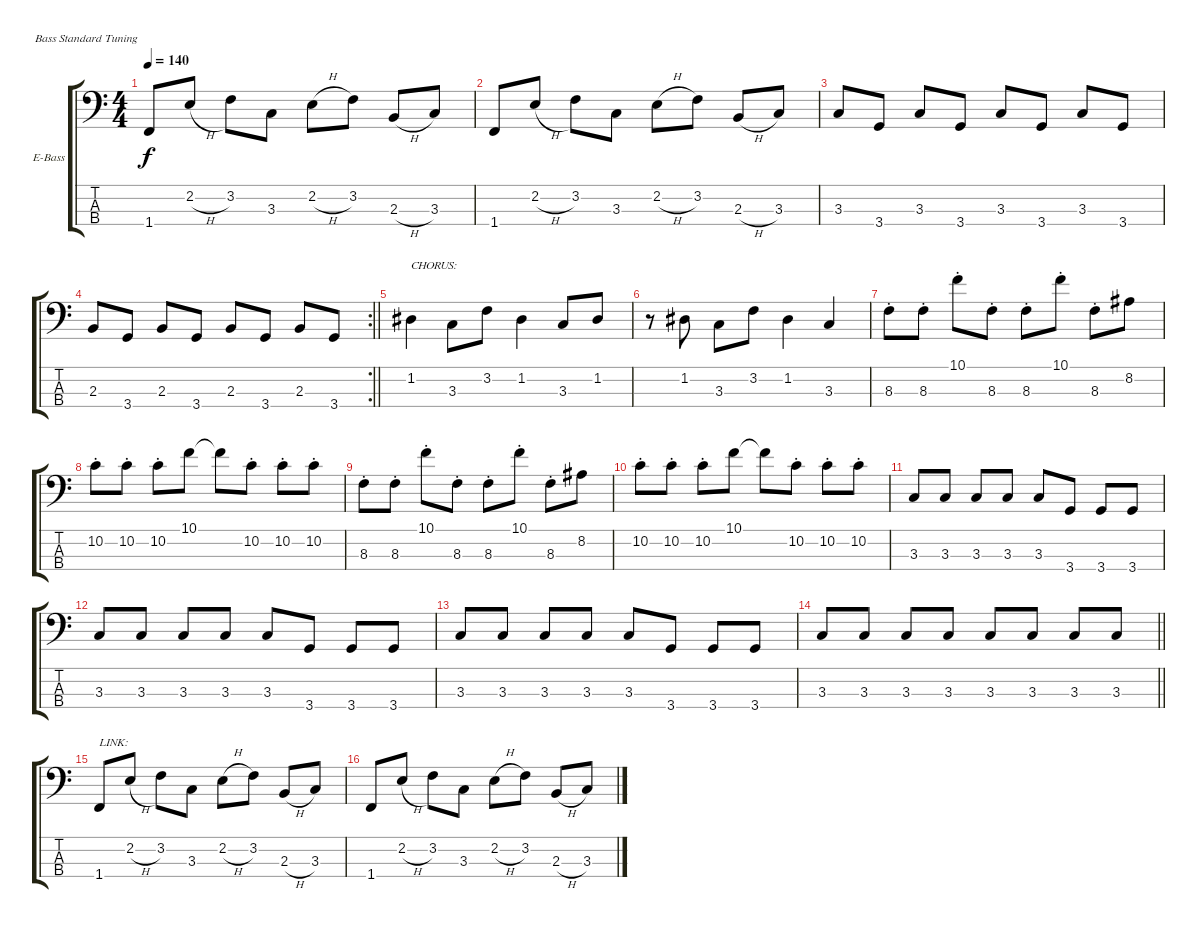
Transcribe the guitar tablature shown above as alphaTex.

\defaultSystemsLayout 4
\bracketExtendMode groupsimilarinstruments
\firstSystemTrackNameOrientation horizontal
\otherSystemsTrackNameOrientation horizontal
\track ("Electric Bass" "E-Bass") {instrument electricbassfinger}
\staff {score tabs}
\tuning (G2 D2 A1 E1)
\ts (4 4)
\tempo 140
\clef f4
\ks c
1.4.8{dy f} 2.2{h}.8 3.2.8 3.3.8 2.2{h}.8 3.2.8 2.3{h}.8 3.3.8 |
1.4.8 2.2{h}.8 3.2.8 3.3.8 2.2{h}.8 3.2.8 2.3{h}.8 3.3.8 |
3.3.8 3.4.8 3.3.8 3.4.8 3.3.8 3.4.8 3.3.8 3.4.8 |
\rc 2
\barLineRight lightlight
2.3.8 3.4.8 2.3.8 3.4.8 2.3.8 3.4.8 2.3.8 3.4.8 |
1.2.4{txt "CHORUS:"} 3.3.8 3.2.8 1.2.4 3.3.8 1.2.8 |
r.8 1.2.8 3.3.8 3.2.8 1.2.4 3.3.4 |
8.3{st}.8 8.3{st}.8 10.1{st}.8 8.3{st}.8 8.3{st}.8 10.1{st}.8 8.3{st}.8 8.2.8 |
10.2{st}.8 10.2{st}.8 10.2{st}.8 10.1.8 10.1{t}.8 10.2{st}.8 10.2{st}.8 10.2{st}.8 |
8.3{st}.8 8.3{st}.8 10.1{st}.8 8.3{st}.8 8.3{st}.8 10.1{st}.8 8.3{st}.8 8.2.8 |
10.2{st}.8 10.2{st}.8 10.2{st}.8 10.1.8 10.1{t}.8 10.2{st}.8 10.2{st}.8 10.2{st}.8 |
3.3.8 3.3.8 3.3.8 3.3.8 3.3.8 3.4.8 3.4.8 3.4.8 |
3.3.8 3.3.8 3.3.8 3.3.8 3.3.8 3.4.8 3.4.8 3.4.8 |
3.3.8 3.3.8 3.3.8 3.3.8 3.3.8 3.4.8 3.4.8 3.4.8 |
\barLineRight lightlight
3.3.8 3.3.8 3.3.8 3.3.8 3.3.8 3.3.8 3.3.8 3.3.8 |
1.4.8{txt "LINK:"} 2.2{h}.8 3.2.8 3.3.8 2.2{h}.8 3.2.8 2.3{h}.8 3.3.8 |
1.4.8 2.2{h}.8 3.2.8 3.3.8 2.2{h}.8 3.2.8 2.3{h}.8 3.3.8
